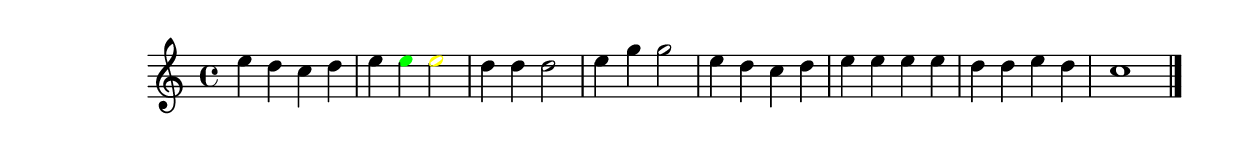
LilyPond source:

\version "2.18.2"
\language "english"

\header {
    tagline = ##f
}

\layout {}

\paper {}

\score {
    \new Score
    <<
        \new Staff
        {
            {   % measure
                \time 4/4
                \tweak color #black
                e''4
                \tweak color #black
                d''4
                \tweak color #black
                c''4
                \tweak color #black
                d''4
            }   % measure
            {   % measure
                \tweak color #black
                e''4
                \tweak color #green
                e''4
                \tweak color #yellow
                e''2
            }   % measure
            {   % measure
                d''4
                d''4
                d''2
            }   % measure
            {   % measure
                e''4
                g''4
                g''2
            }   % measure
            {   % measure
                e''4
                d''4
                c''4
                d''4
            }   % measure
            {   % measure
                e''4
                e''4
                e''4
                e''4
            }   % measure
            {   % measure
                d''4
                d''4
                e''4
                d''4
            }   % measure
            {   % measure
                c''1
                \bar "|." %! SCORE1
            }   % measure
        }
    >>
}